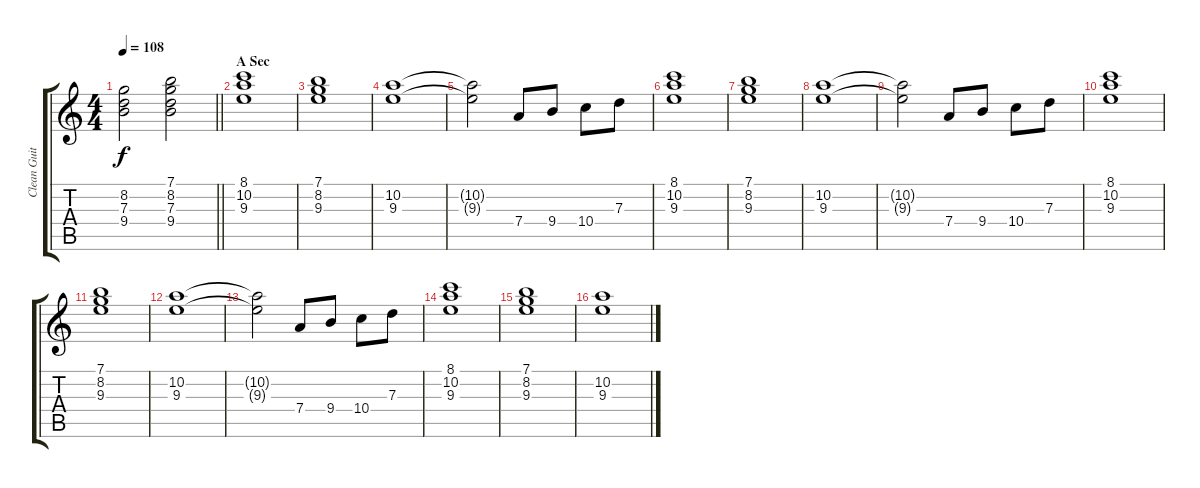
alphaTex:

\track ("Clean Guitar" "Clean Guit") {instrument electricguitarclean}
\staff {score tabs}
\tuning (E4 B3 G3 D3 A2 E2) {hide}
\ts (4 4)
\tempo 108
\clef g2
\barLineRight lightlight
\ks c
(8.2 7.3 9.4).2{dy f} (7.1 8.2 7.3 9.4).2 |
\section ("" "A Sec")
(8.1 10.2 9.3).1 |
(7.1 8.2 9.3).1 |
(10.2 9.3).1 |
(10.2{t} 9.3{t}).2 7.4.8{txt ""} 9.4.8 10.4.8 7.3.8 |
(8.1 10.2 9.3).1 |
(7.1 8.2 9.3).1 |
(10.2 9.3).1 |
(10.2{t} 9.3{t}).2 7.4.8 9.4.8 10.4.8 7.3.8 |
(8.1 10.2 9.3).1 |
(7.1 8.2 9.3).1 |
(10.2 9.3).1 |
(10.2{t} 9.3{t}).2 7.4.8 9.4.8 10.4.8 7.3.8 |
(8.1 10.2 9.3).1 |
(7.1 8.2 9.3).1 |
(10.2 9.3).1
